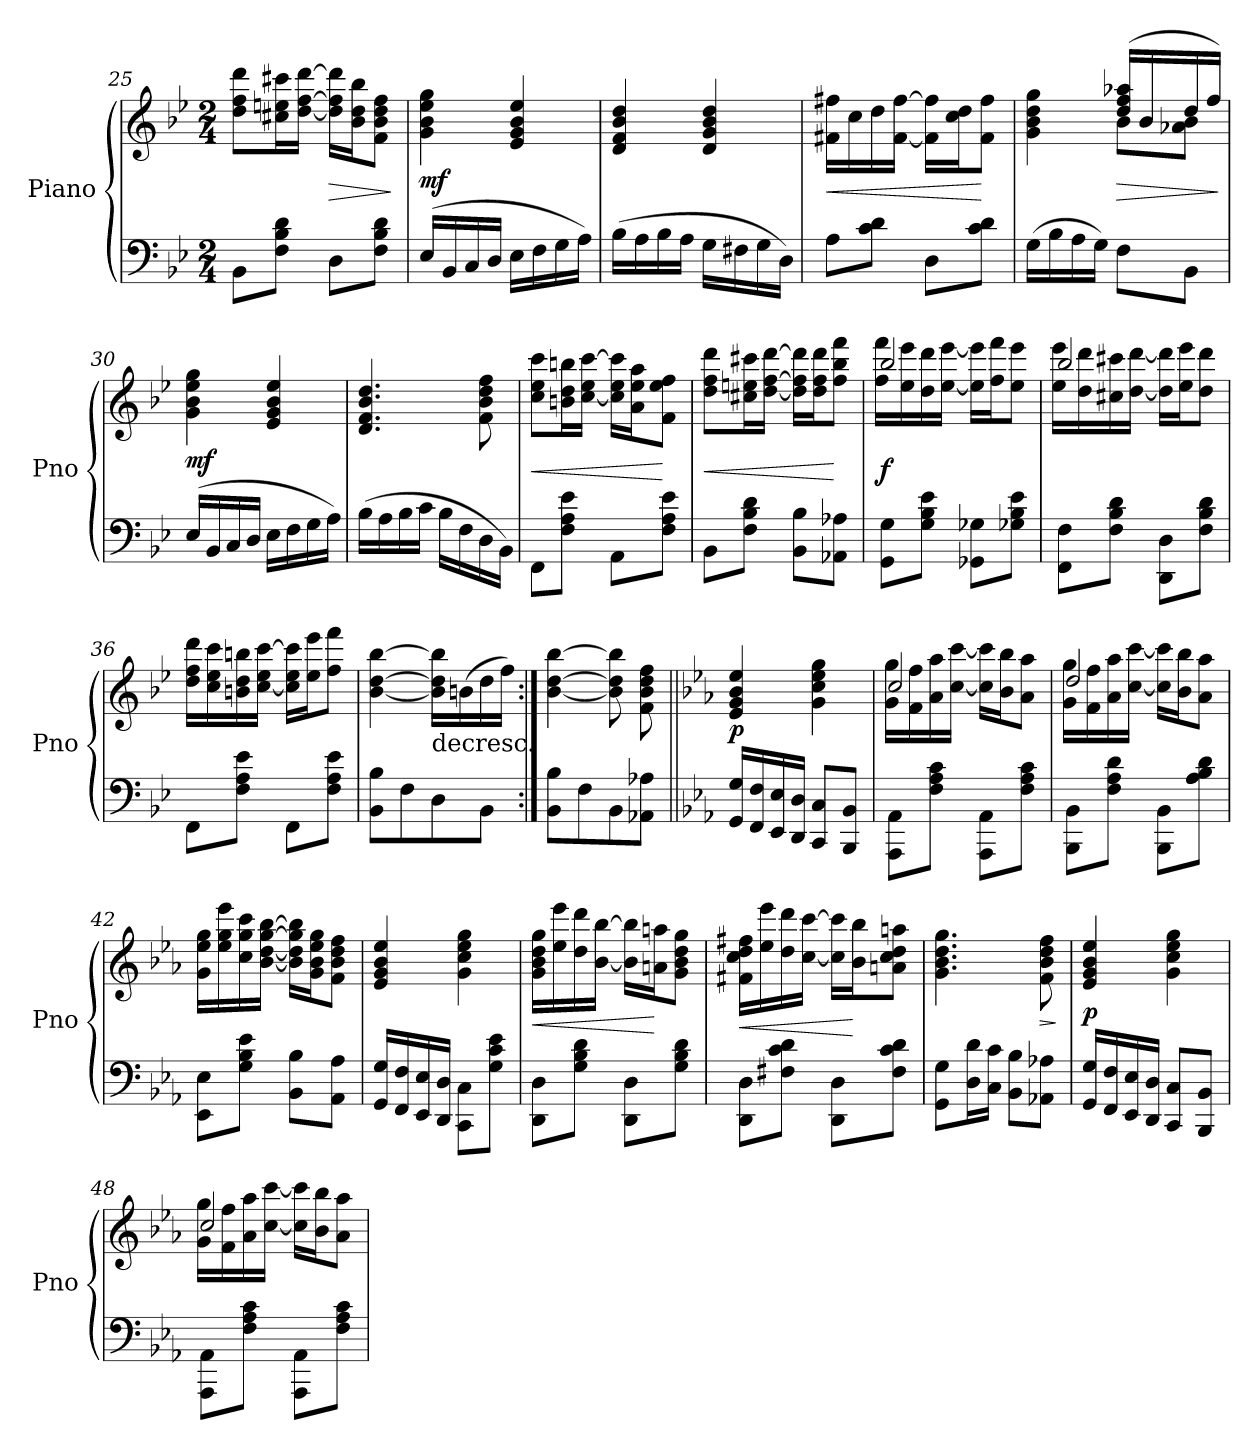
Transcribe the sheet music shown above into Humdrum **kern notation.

**kern	**kern	**dynam
*part1	*part1	*part1
*staff2	*staff1	*staff1/2
*I"Piano	*	*
*I'Pno	*	*
*clefF4	*clefG2	*
*k[b-e-]	*k[b-e-]	*
*M2/4	*M2/4	*
=25	=25	=25
8BB-L	8dd 8ff 8dddL	.
8F 8B- 8dJ	16cc#X 16een 16ccc#XL	.
.	[16dd [16ff [16dddJJ	.
8DL	16dd] 16ff] 16ddd]LL	>
.	16b- 16dd 16bb-J	.
8F 8B- 8dJ	8f 8b- 8dd 8ffJ	.
.	.	]
=26	=26	=26
(16E-LL	4g 4b- 4ee- 4gg	mf
16BB-	.	.
16C	.	.
16DJJ	.	.
16E-LL	4e- 4g 4b- 4ee-	.
16F	.	.
16G	.	.
16AJJ)	.	.
=27	=27	=27
(16B-LL	4d 4f 4b- 4dd	.
16A	.	.
16B-	.	.
16AJJ	.	.
16GLL	4d 4g 4b- 4dd	.
16F#X	.	.
16G	.	.
16DJJ)	.	.
=28	=28	=28
8AL	16f#X 16ff#XLL	<
.	16cc	.
8c 8dJ	16dd	.
.	[16f# [16ff#JJ	.
8DL	16f#] 16ff#]LL	.
.	16cc 16ddJ	.
8c 8dJ	8f# 8ff#J	[
=29	=29	=29
*	*^	*
(16GLL	4g 4b- 4dd 4gg	4ryy	.
16B-	.	.	.
16A	.	.	.
16GJJ)	.	.	.
8FL	(16dd 16ff 16aa-XLL	8b-L	>
.	16b-	.	.
8BB-J	16dd	8a-X 8b-J	.
.	16ffJJ)	.	.
*	*v	*v	*
.	.	]
=30	=30	=30
(16E-LL	4g 4b- 4ee- 4gg	mf
16BB-	.	.
16C	.	.
16DJJ	.	.
16E-LL	4e- 4g 4b- 4ee-	.
16F	.	.
16G	.	.
16AJJ)	.	.
=31	=31	=31
(16B-LL	4.d 4.f 4.b- 4.dd	.
16A	.	.
16B-	.	.
16cJJ	.	.
16B-LL	.	.
16F	.	.
16D	8f 8b- 8dd 8ff	.
16BB-JJ)	.	.
=32	=32	=32
8FFL	8cc 8ee- 8cccL	<
8F 8A 8e-J	16bn 16dd 16bbnL	.
.	[16cc 16ee- [16cccJJ	.
8AAL	16cc] 16ee- 16ccc]LL	.
.	16a 16ee- 16aaJ	.
8F 8A 8e-J	8f 8ee- 8ffJ	[
=33	=33	=33
8BB-L	8dd 8ff 8dddL	<
8F 8B- 8dJ	16cc#X 16een 16ccc#XL	.
.	[16dd [16ff [16dddJJ	.
8BB- 8B-L	16dd] 16ff] 16ddd]LL	.
.	16dd 16ff 16dddJ	.
8AA-X 8A-XJ	8ff 8bb- 8fffJ	[
=34	=34	=34
*	*^	*
8GG 8GL	2bb-	16ff 16fffLL	f
.	.	16ee- 16eee-	.
8G 8B- 8e-J	.	16dd 16ddd	.
.	.	[16ee- [16eee-JJ	.
8GG-X 8G-XL	.	16ee-] 16eee-]LL	.
.	.	16ff 16fffJ	.
8G-X 8B- 8e-J	.	8ee- 8eee-J	.
=35	=35	=35	=35
8FF 8FL	2bb-	16ee- 16eee-LL	.
.	.	16dd 16ddd	.
8F 8B- 8dJ	.	16cc#X 16ccc#X	.
.	.	[16dd [16dddJJ	.
8DD 8DL	.	16dd] 16ddd]LL	.
.	.	16ee- 16eee-J	.
8F 8B- 8dJ	.	8dd 8dddJ	.
*	*v	*v	*
=36	=36	=36
8FFL	16dd 16ff 16dddLL	.
.	16cc 16ee- 16ccc	.
8F 8A 8e-J	16bn 16dd 16bbn	.
.	[16cc 16ee- [16cccJJ	.
8FFL	16cc] 16ee- 16ccc]LL	.
.	16ee- 16eee-J	.
8F 8A 8e-J	8ff 8fffJ	.
=37	=37	=37
8BB- 8B-L	[4b- [4dd [4bb-	.
8F	.	.
!	!LO:TX:c:t=decresc.	!
8D	16b-] 16dd] 16bb-]LL	.
.	(16bn	.
8BB-J	16dd	.
.	16ffJJ)	.
=38:|!	=38:|!	=38:|!
8BB- 8B-L	[4b- [4dd [4bb-	.
8F	.	.
8BB-	8b-] 8dd] 8bb-]	.
8AA-X 8A-XJ	8f 8b- 8dd 8ff	.
=39||	=39||	=39||
*k[b-e-a-]	*k[b-e-a-]	*
16GG 16GLL	4e- 4g 4b- 4ee-	p
16FF 16F	.	.
16EE- 16E-	.	.
16DD 16DJJ	.	.
8CC 8CL	4g 4cc 4ee- 4gg	.
8BBB- 8BB-J	.	.
=40	=40	=40
*	*^	*
8AAA-\ 8AA-\L	2cc	16g 16ggLL	.
.	.	16f 16ff	.
8F\ 8A-\ 8c\J	.	16a- 16aa-	.
.	.	[16cc [16cccJJ	.
8AAA-\ 8AA-\L	.	16cc] 16ccc]LL	.
.	.	16b- 16bb-J	.
8F\ 8A-\ 8c\J	.	8a- 8aa-J	.
=41	=41	=41	=41
8BBB-\ 8BB-\L	2dd	16g 16ggLL	.
.	.	16f 16ff	.
8F\ 8A-\ 8d\J	.	16a- 16aa-	.
.	.	[16cc [16cccJJ	.
8BBB-\ 8BB-\L	.	16cc] 16ccc]LL	.
.	.	16b- 16bb-J	.
8A-\ 8B-\ 8d\J	.	8a- 8aa-J	.
*	*v	*v	*
=42	=42	=42
8EE- 8E-L	16g 16ee- 16ggLL	.
.	16ee- 16gg 16eee-	.
8G 8B- 8e-J	16cc 16gg 16ccc	.
.	[16b- [16dd [16gg [16bb-JJ	.
8BB- 8B-L	16b-] 16dd] 16gg] 16bb-]LL	.
.	16g 16b- 16ee- 16ggJ	.
8AA- 8A-J	8f 8b- 8dd 8ffJ	.
=43	=43	=43
16GG 16GLL	4e- 4g 4b- 4ee-	.
16FF 16F	.	.
16EE- 16E-	.	.
16DD 16DJJ	.	.
8CC 8CL	4g 4cc 4ee- 4gg	.
8G 8c 8e-J	.	.
=44	=44	=44
8DD 8DL	16g 16b- 16dd 16ggLL	<
.	16ee- 16eee-	.
8G 8B- 8dJ	16dd 16ddd	.
.	[16b- [16bb-JJ	.
8DD 8DL	16b-] 16bb-]LL	.
.	16an 16aanJ	[
8G 8B- 8dJ	8g 8b- 8dd 8ggJ	.
=45	=45	=45
8DD 8DL	16f#X 16cc 16dd 16ff#XLL	<
.	16ee- 16eee-	.
8F#X 8c 8dJ	16dd 16ddd	.
.	[16cc [16cccJJ	.
8DD 8DL	16cc] 16ccc]LL	.
.	16b- 16bb-J	[
8F# 8c 8dJ	8an 8cc 8dd 8aanJ	.
=46	=46	=46
8GG 8GL	4.g 4.b- 4.dd 4.gg	.
16D 16dL	.	.
16C 16cJJ	.	.
8BB- 8B-L	.	.
8AA-X 8A-XJ	8f 8b- 8dd 8ff	>
.	.	]
=47	=47	=47
16GG 16GLL	4e- 4g 4b- 4ee-	p
16FF 16F	.	.
16EE- 16E-	.	.
16DD 16DJJ	.	.
8CC 8CL	4g 4cc 4ee- 4gg	.
8BBB- 8BB-J	.	.
=48	=48	=48
*	*^	*
8AAA-\ 8AA-\L	2cc	16g 16ggLL	.
.	.	16f 16ff	.
8F\ 8A-\ 8c\J	.	16a- 16aa-	.
.	.	[16cc [16cccJJ	.
8AAA-\ 8AA-\L	.	16cc] 16ccc]LL	.
.	.	16b- 16bb-J	.
8F\ 8A-\ 8c\J	.	8a- 8aa-J	.
*	*v	*v	*
=	=	=
*-	*-	*-
